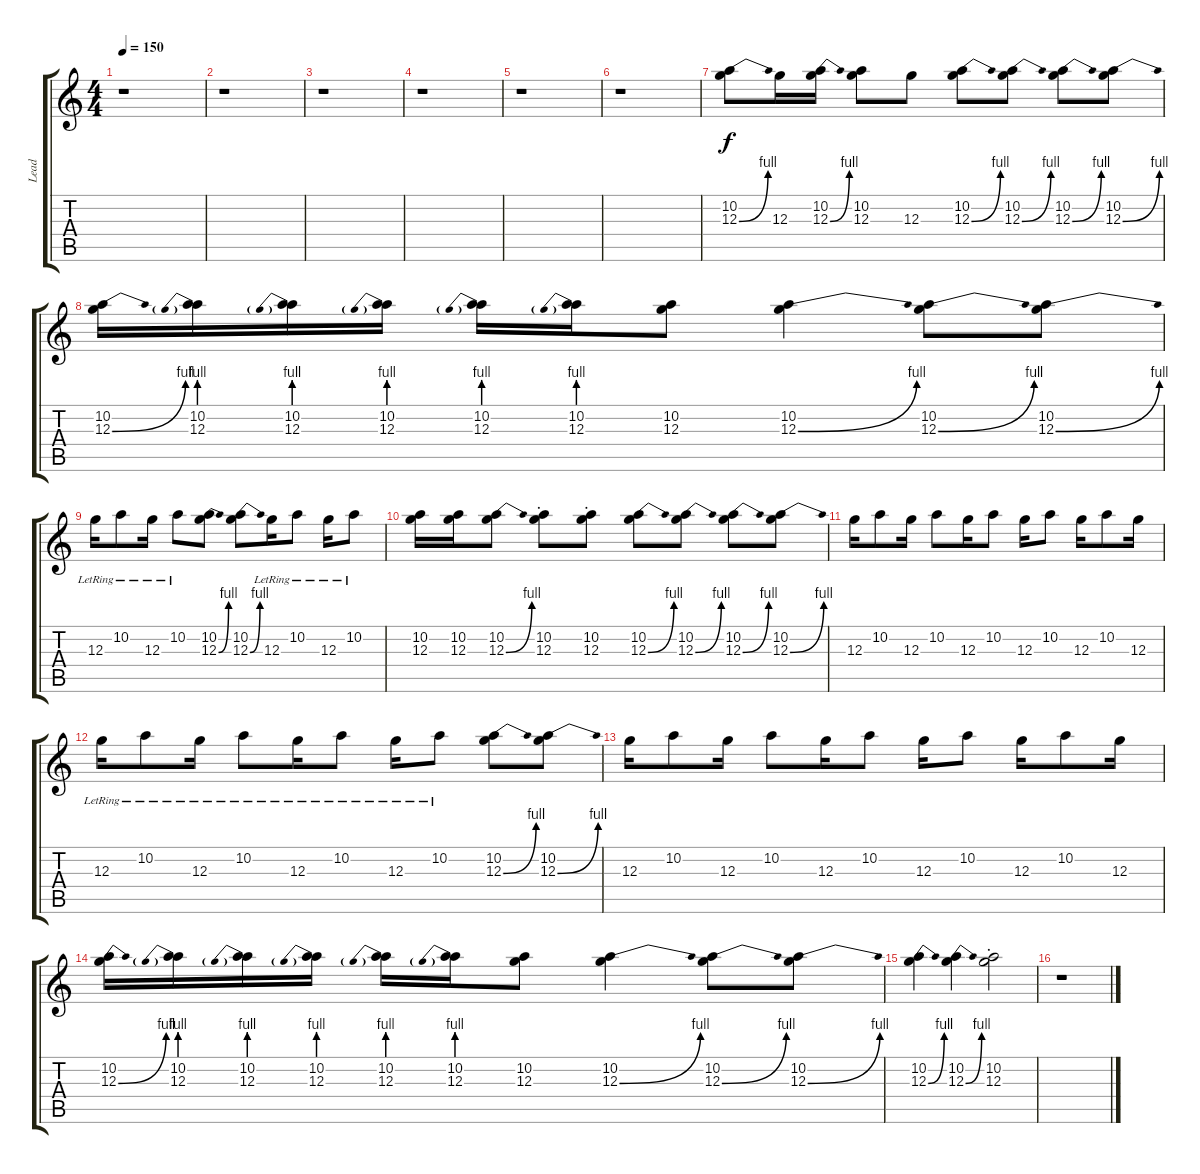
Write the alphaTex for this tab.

\track ("Lead" "Lead") {instrument overdrivenguitar}
\staff {score tabs}
\tuning (E4 B3 G3 D3 A2 E2) {hide}
\ts (4 4)
\tempo 150
\clef g2
\ks c
r.1{dy f instrument overdrivenguitar} |
r.1 |
r.1 |
r.1 |
r.1 |
r.1 |
(10.2 12.3{be (bend 0 0 60 4)}).8 12.3.16 (10.2 12.3{be (bend 0 0 60 4)}).16 (10.2 12.3).8 12.3.8 (10.2 12.3{be (bend 0 0 60 4)}).8 (10.2 12.3{be (bend 0 0 60 4)}).8 (10.2 12.3{be (bend 0 0 60 4)}).8 (10.2 12.3{be (bend 0 0 60 4)}).8 |
(10.2 12.3{be (bend 0 0 60 4)}).16 (10.2 12.3{be (prebend 0 4 60 4)}).16 (10.2 12.3{be (prebend 0 4 60 4)}).16 (10.2 12.3{be (prebend 0 4 60 4)}).16 (10.2 12.3{be (prebend 0 4 60 4)}).16 (10.2 12.3{be (prebend 0 4 60 4)}).16 (10.2 12.3).8 (10.2 12.3{be (bend 0 0 60 4)}).4 (10.2 12.3{be (bend 0 0 60 4)}).8 (10.2 12.3{be (bend 0 0 60 4)}).8 |
12.3{lr}.16 10.2{lr}.8 12.3{lr}.16 10.2{lr}.8 (10.2 12.3{be (bend 0 0 60 4)}).8 (10.2 12.3{be (bend 0 0 60 4)}).8 12.3{lr}.16 10.2{lr}.8 12.3{lr}.16 10.2{lr}.8 |
(10.2 12.3).16 (10.2 12.3).16 (10.2 12.3{be (bend 0 0 60 4)}).8 (10.2{st} 12.3{st}).8 (10.2{st} 12.3{st}).8 (10.2 12.3{be (bend 0 0 60 4)}).8 (10.2 12.3{be (bend 0 0 60 4)}).8 (10.2 12.3{be (bend 0 0 60 4)}).8 (10.2 12.3{be (bend 0 0 60 4)}).8 |
12.3.16 10.2.8 12.3.16 10.2.8 12.3.16 10.2.8 12.3.16 10.2.8 12.3.16 10.2.8 12.3.16 |
12.3{lr}.16 10.2{lr}.8 12.3{lr}.16 10.2{lr}.8 12.3{lr}.16 10.2{lr}.8 12.3{lr}.16 10.2{lr}.8 (10.2 12.3{be (bend 0 0 60 4)}).8 (10.2 12.3{be (bend 0 0 60 4)}).8 |
12.3.16 10.2.8 12.3.16 10.2.8 12.3.16 10.2.8 12.3.16 10.2.8 12.3.16 10.2.8 12.3.16 |
(10.2 12.3{be (bend 0 0 60 4)}).16 (10.2 12.3{be (prebend 0 4 60 4)}).16 (10.2 12.3{be (prebend 0 4 60 4)}).16 (10.2 12.3{be (prebend 0 4 60 4)}).16 (10.2 12.3{be (prebend 0 4 60 4)}).16 (10.2 12.3{be (prebend 0 4 60 4)}).16 (10.2 12.3).8 (10.2 12.3{be (bend 0 0 60 4)}).4 (10.2 12.3{be (bend 0 0 60 4)}).8 (10.2 12.3{be (bend 0 0 60 4)}).8 |
(10.2 12.3{be (bend 0 0 60 4)}).4 (10.2 12.3{be (bend 0 0 60 4)}).4 (10.2{st} 12.3{st}).2 |
r.1
